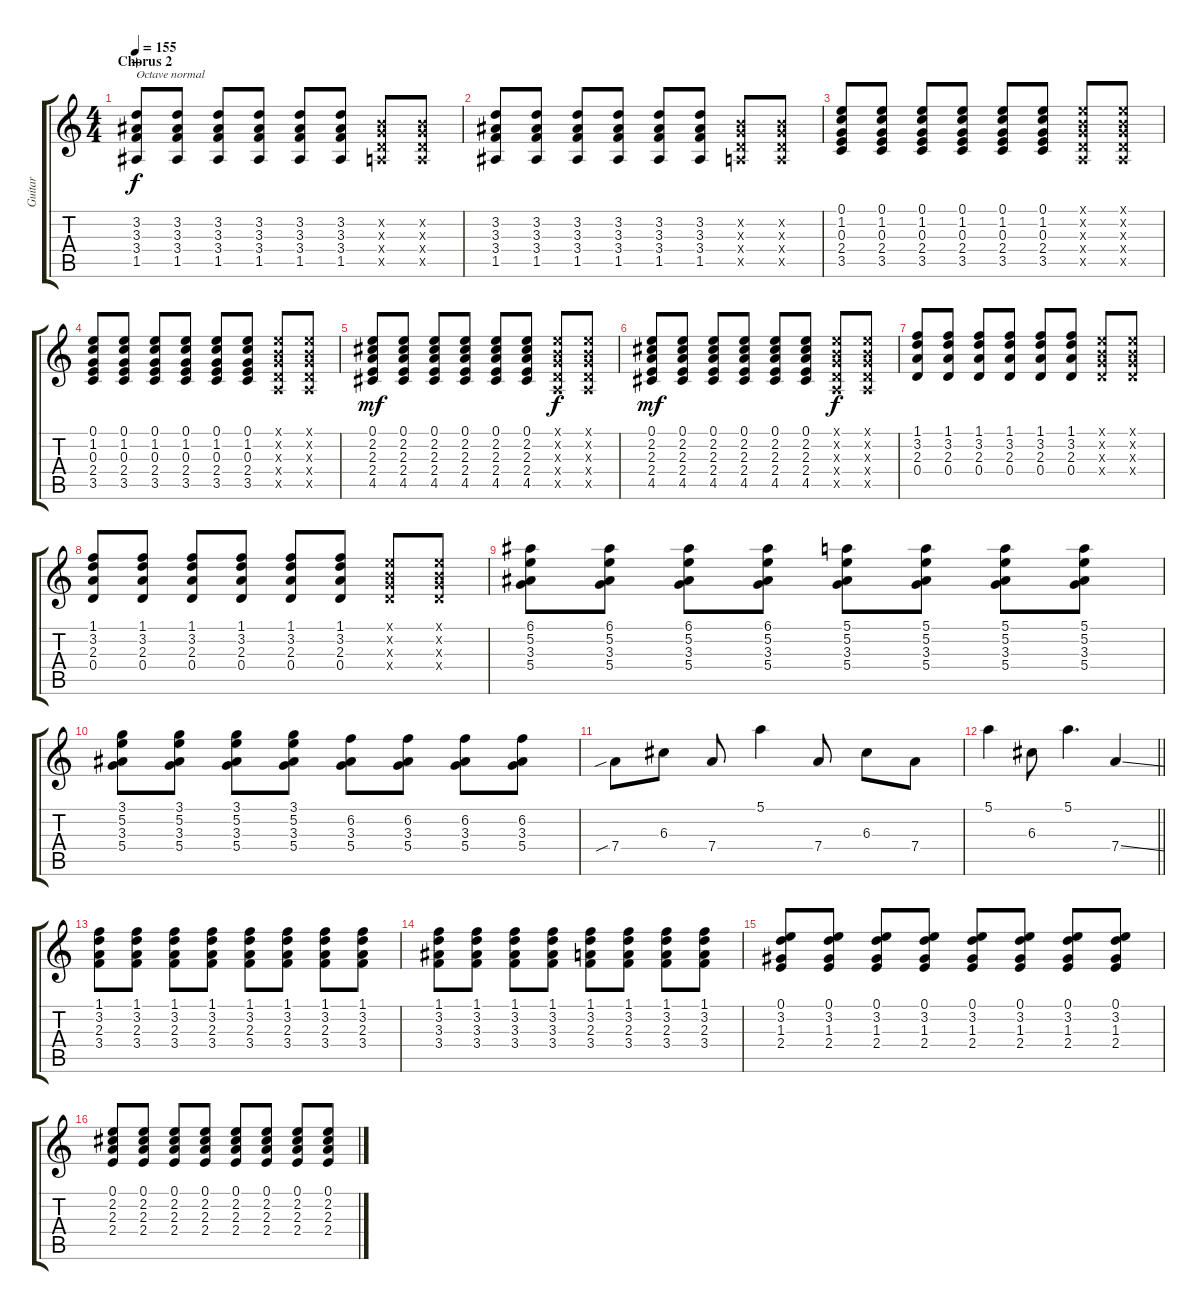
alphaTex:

\track ("Guitar" "Guitar") {instrument distortionguitar}
\staff {score tabs}
\tuning (E4 B3 G3 D3 A2 D2) {hide}
\ts (4 4)
\section ("" "Chorus 2")
\tempo 155
\clef g2
\ks c
(3.2 3.3 3.4 1.5).8{txt "Octave normal" dy f volume 9 wahc} (3.2 3.3 3.4 1.5).8 (3.2 3.3 3.4 1.5).8 (3.2 3.3 3.4 1.5).8 (3.2 3.3 3.4 1.5).8 (3.2 3.3 3.4 1.5).8 (0.2{x} 0.3{x} 0.4{x} 0.5{x}).8 (0.2{x} 0.3{x} 0.4{x} 0.5{x}).8 |
(3.2 3.3 3.4 1.5).8 (3.2 3.3 3.4 1.5).8 (3.2 3.3 3.4 1.5).8 (3.2 3.3 3.4 1.5).8 (3.2 3.3 3.4 1.5).8 (3.2 3.3 3.4 1.5).8 (0.2{x} 0.3{x} 0.4{x} 0.5{x}).8 (0.2{x} 0.3{x} 0.4{x} 0.5{x}).8 |
(0.1 1.2 0.3 2.4 3.5).8 (0.1 1.2 0.3 2.4 3.5).8 (0.1 1.2 0.3 2.4 3.5).8 (0.1 1.2 0.3 2.4 3.5).8 (0.1 1.2 0.3 2.4 3.5).8 (0.1 1.2 0.3 2.4 3.5).8 (0.1{x} 0.2{x} 0.3{x} 0.4{x} 0.5{x}).8 (0.1{x} 0.2{x} 0.3{x} 0.4{x} 0.5{x}).8 |
(0.1 1.2 0.3 2.4 3.5).8 (0.1 1.2 0.3 2.4 3.5).8 (0.1 1.2 0.3 2.4 3.5).8 (0.1 1.2 0.3 2.4 3.5).8 (0.1 1.2 0.3 2.4 3.5).8 (0.1 1.2 0.3 2.4 3.5).8 (0.1{x} 0.2{x} 0.3{x} 0.4{x} 0.5{x}).8 (0.1{x} 0.2{x} 0.3{x} 0.4{x} 0.5{x}).8 |
(0.1 2.2 2.3 2.4 4.5).8{dy mf} (0.1 2.2 2.3 2.4 4.5).8 (0.1 2.2 2.3 2.4 4.5).8 (0.1 2.2 2.3 2.4 4.5).8 (0.1 2.2 2.3 2.4 4.5).8 (0.1 2.2 2.3 2.4 4.5).8 (0.1{x} 0.2{x} 0.3{x} 0.4{x} 0.5{x}).8{dy f} (0.1{x} 0.2{x} 0.3{x} 0.4{x} 0.5{x}).8 |
(0.1 2.2 2.3 2.4 4.5).8{dy mf} (0.1 2.2 2.3 2.4 4.5).8 (0.1 2.2 2.3 2.4 4.5).8 (0.1 2.2 2.3 2.4 4.5).8 (0.1 2.2 2.3 2.4 4.5).8 (0.1 2.2 2.3 2.4 4.5).8 (0.1{x} 0.2{x} 0.3{x} 0.4{x} 0.5{x}).8{dy f} (0.1{x} 0.2{x} 0.3{x} 0.4{x} 0.5{x}).8 |
(1.1 3.2 2.3 0.4).8 (1.1 3.2 2.3 0.4).8 (1.1 3.2 2.3 0.4).8 (1.1 3.2 2.3 0.4).8 (1.1 3.2 2.3 0.4).8 (1.1 3.2 2.3 0.4).8 (0.1{x} 0.2{x} 0.3{x} 0.4{x}).8 (0.1{x} 0.2{x} 0.3{x} 0.4{x}).8 |
(1.1 3.2 2.3 0.4).8 (1.1 3.2 2.3 0.4).8 (1.1 3.2 2.3 0.4).8 (1.1 3.2 2.3 0.4).8 (1.1 3.2 2.3 0.4).8 (1.1 3.2 2.3 0.4).8 (0.1{x} 0.2{x} 0.3{x} 0.4{x}).8 (0.1{x} 0.2{x} 0.3{x} 0.4{x}).8 |
(6.1 5.2 3.3 5.4).8 (6.1 5.2 3.3 5.4).8 (6.1 5.2 3.3 5.4).8 (6.1 5.2 3.3 5.4).8 (5.1 5.2 3.3 5.4).8 (5.1 5.2 3.3 5.4).8 (5.1 5.2 3.3 5.4).8 (5.1 5.2 3.3 5.4).8 |
(3.1 5.2 3.3 5.4).8 (3.1 5.2 3.3 5.4).8 (3.1 5.2 3.3 5.4).8 (3.1 5.2 3.3 5.4).8 (6.2 3.3 5.4).8 (6.2 3.3 5.4).8 (6.2 3.3 5.4).8 (6.2 3.3 5.4).8 |
7.4{sib}.8 6.3.8 7.4.8 5.1.4 7.4.8 6.3.8 7.4.8 |
\barLineRight lightlight
5.1.4 6.3.8 5.1.4{d} 7.4{ss}.4 |
\section ("" "")
(1.1 3.2 2.3 3.4).8 (1.1 3.2 2.3 3.4).8 (1.1 3.2 2.3 3.4).8 (1.1 3.2 2.3 3.4).8 (1.1 3.2 2.3 3.4).8 (1.1 3.2 2.3 3.4).8 (1.1 3.2 2.3 3.4).8 (1.1 3.2 2.3 3.4).8 |
(1.1 3.2 3.3 3.4).8 (1.1 3.2 3.3 3.4).8 (1.1 3.2 3.3 3.4).8 (1.1 3.2 3.3 3.4).8 (1.1 3.2 2.3 3.4).8 (1.1 3.2 2.3 3.4).8 (1.1 3.2 2.3 3.4).8 (1.1 3.2 2.3 3.4).8 |
(0.1 3.2 1.3 2.4).8 (0.1 3.2 1.3 2.4).8 (0.1 3.2 1.3 2.4).8 (0.1 3.2 1.3 2.4).8 (0.1 3.2 1.3 2.4).8 (0.1 3.2 1.3 2.4).8 (0.1 3.2 1.3 2.4).8 (0.1 3.2 1.3 2.4).8 |
(0.1 2.2 2.3 2.4).8 (0.1 2.2 2.3 2.4).8 (0.1 2.2 2.3 2.4).8 (0.1 2.2 2.3 2.4).8 (0.1 2.2 2.3 2.4).8 (0.1 2.2 2.3 2.4).8 (0.1 2.2 2.3 2.4).8 (0.1 2.2 2.3 2.4).8
